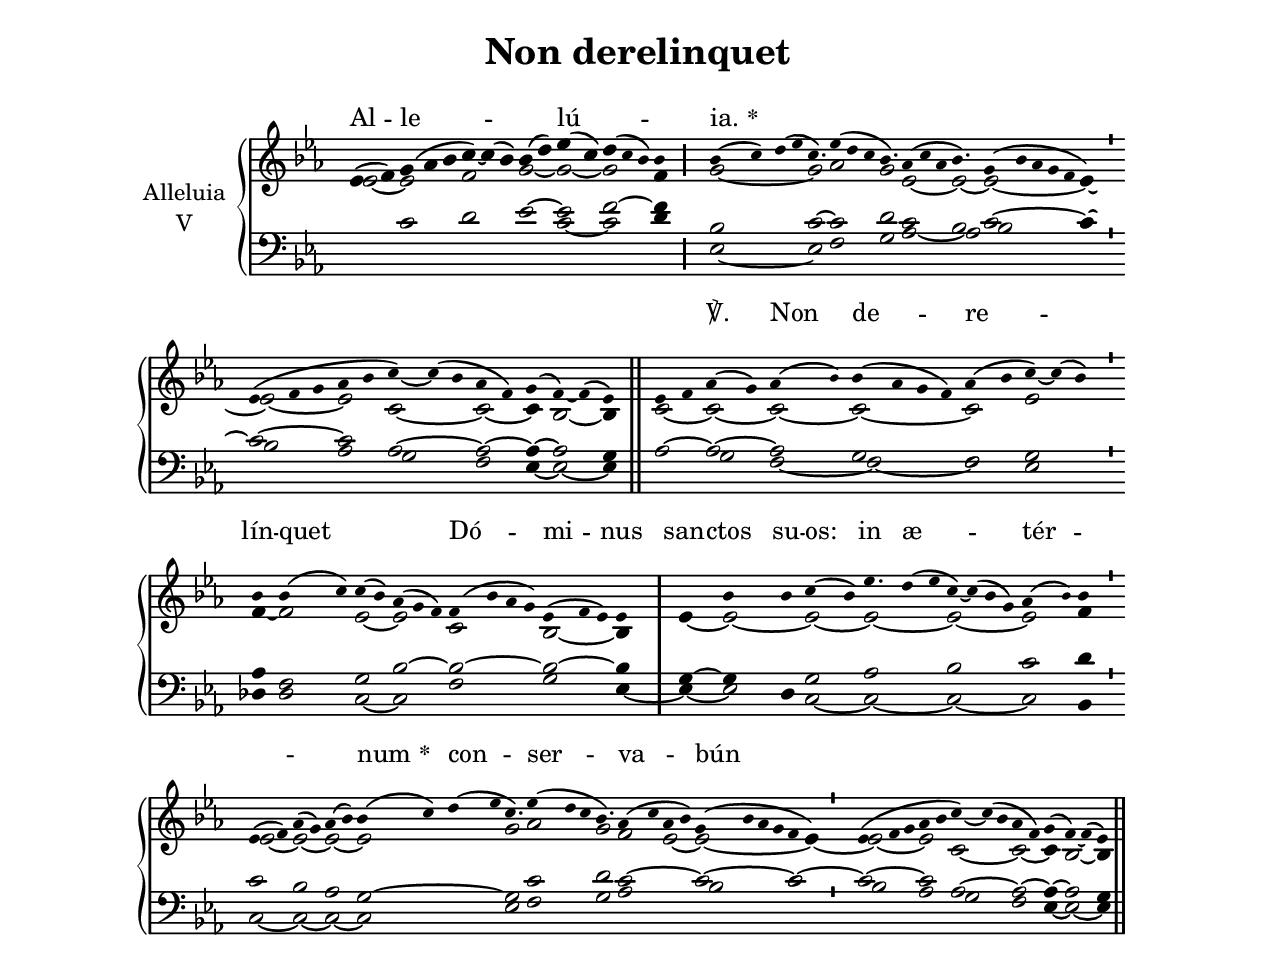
\version "2.18"
\include "gregorian.ly"
\include "noh2.ily"


%Page reference: page iii.92
%(volume.page)

global = {
 \key ees \major
 \cadenzaOn 
}

\header {
  title = \markup \center-column {"Non derelinquet" \vspace #1 }
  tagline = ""
  composer = ""
}

\paper {
 #(include-special-characters)
  oddHeaderMarkup = \markup \fill-line {
    \line {}
    \center-column {
      \on-the-fly #first-page     " "
      \on-the-fly #not-first-page "Non derelinquet"
    }
    \line { \on-the-fly #print-page-number-check-first \fromproperty #'page:page-number-string }
  }
  evenHeaderMarkup = \markup \fill-line {
    \line { \on-the-fly #print-page-number-check-first \fromproperty #'page:page-number-string }
    \center-column { "Non derelinquet" }
    \line {}
  }
}

chantText = \lyricmode {
Al -- le -- _ lú -- _ _ ia. 
\set stanza = " * " 
_ _ _ _ _ _ _ _ ℣. 
Non de -- re -- lín -- quet _ _ Dó -- mi -- nus san -- ctos su -- os: 
in æ -- tér -- _ _ _ _ num 
\set stanza = " * " con -- ser -- va -- bún -- _ _ _ tur. _ _ _ _ }

chantMusic = {
\tieDown   ees'4 ( f'4) g'4 ( aes'4 bes'4 c''4) ~ c''4 ( bes'4) bes'4 ( d''4) ees''4 ( c''4) d''4 ( \tiny c'' bes' 4) bes'4 \divisioMaior
 bes'4 ( c''4) d''4 ( ees''4 c''4.) ees''4 ( d''4 c''4 bes'4.) aes'4 ( c''4 aes'4 bes'4.) g'4 ( bes'4 aes'4 g'4 f'4 ees'4) \divisioMinima
 ees'4 ( f'4 g'4 aes'4 bes'4 c''4) ~ c''4 ( bes'4 aes'4 f'4) g'4 ( f'4) ~ f'4 ( ees'4) \finalis
 ees'4 f'4 aes'4 ( g'4) aes'4 ( \once \tweak #'font-size #-4 bes' ) bes'4 ( aes'4 g'4 f'4) aes'4 ( bes'4 c''4) ~ c''4 ( bes'4) \divisioMinima
 bes'4 bes'4 ( c''4) c''4 ( bes'4) aes'4 ( \tiny g' f' 4) f'4 ( bes'4 aes'4 g'4) ees'4 ( f'4 ees'4) ees'4 \divisioMaxima
 ees'4 bes'4 bes'4 c''4 ( bes'4) ees''4. d''4 ( ees''4 c''4) ~ c''4 ( bes'4 g'4) aes'4 ( \once \tweak #'font-size #-4 bes' ) bes'4 \divisioMinima
 ees'4 ( f'4) aes'4 ( g'4) aes'4 ( bes'4) bes'4 ( c''4) d''4 ( ees''4 c''4.) ees''4 ( d''4 c''4 bes'4.) aes'4 ( c''4 aes'4 bes'4) g'4 ( bes'4 aes'4 g'4 f'4 ees'4) \divisioMinima
 ees'4 ( f'4 g'4 aes'4 bes'4 c''4) ~ c''4 ( bes'4 aes'4 f'4) g'4 ( f'4) ~ f'4 ( ees'4) \finalis

}

altoMusic = {
ees'2 ~ ees'2*3/2 f'2*3/2 g'2 ~ g'2 ~ g'2*3/2 f'4 \divisioMaior
g'2*4/2 ~ g'2*3/4 aes'2*3/2 g'2*3/4 ees'2*3/2 ~ ees'2*3/4 ~ ees'2*5/2 ~ ees'4 ~ \divisioMinima
ees'2*3/2 ~ ees'2 c'2*3/2 ~ c'2 ~ c'4 bes2 ~ bes4 \finalis
c'2 ~ c'2 ~ c'2 ~ c'2*4/2 ~ c'2 ees'2*3/2 \divisioMinima
f'4 ~ f'2 ees'2 ~ ees'2*3/2 c'2*4/2 bes2*3/2 ~ bes4 \divisioMaxima
ees'4 ~ ees'2 ~ ees'2 ~ ees'2*7/4 ~ ees'2*4/2 ~ ees'2 f'4 \divisioMinima
ees'2 ~ ees'2 ~ ees'2 ~ ees'2*4/2 g'2*3/4 aes'2*3/2 g'2*3/4 f'2 ees'2 ~ ees'2*5/2 ~ ees'4 ~ \divisioMinima
ees'2*3/2 ~ ees'2 c'2*3/2 ~ c'2 ~ c'4 bes2 ~ bes4 \finalis
}

tenorMusic = {
r2 c'2*3/2 d'2*3/2 ees'2 ~ ees'2 f'2*3/2 ~ f'4 \divisioMaior
bes2*4/2 c'2*3/4 ~ c'2*3/2 d'2*3/4 c'2*3/2 bes2*3/4 c'2*5/2 ~ c'4 ~ \divisioMinima
c'2*3/2 ~ c'2 aes2*3/2 ~ aes2 ~ aes4 ~ aes2 g4 \finalis
aes2 ~ aes2 ~ aes2 g2*4/2 f2 g2*3/2 \divisioMinima
aes4 f2 g2 bes2*3/2 ~ bes2*4/2 ~ bes2*3/2 ~ bes4 \divisioMaxima
g4 ~ g4 d4 g2 aes2*7/4 bes2*4/2 c'2 d'4 \divisioMinima
c'2 bes2 aes2 g2*4/2 ~ g2*3/4 c'2*3/2 d'2*3/4 c'2*4/2 ~ c'2*4/2 ~ c'2 ~ \divisioMinima
c'2*3/2 ~ c'2 aes2*3/2 ~ aes2 ~ aes4 ~ aes2 g4 \finalis
}

bassMusic = {
r2*10/2 c'2 ~ c'2*3/2 d'4 \divisioMaior
ees2*4/2 ~ ees2*3/4 f2*3/2 g2*3/4 aes2*3/2 ~ aes2*3/4 bes2*5/2 c'4 \divisioMinima
bes2*3/2 aes2 g2*3/2 f2 ees4 ~ ees2 ~ ees4 \finalis
r2 g2 f2 ~ f2*4/2 ~ f2 ees2*3/2 \divisioMinima
des4 d2 c2 ~ c2*3/2 f2*4/2 g2*3/2 ees4 ~ \divisioMaxima
ees4 ~ ees2 c2 ~ c2*7/4 ~ c2*4/2 ~ c2 bes,4 \divisioMinima
c2 ~ c2 ~ c2 ~ c2*4/2 ees2*3/4 f2*3/2 g2*3/4 aes2*4/2 bes2*4/2 c'2 \divisioMinima
bes2*3/2 aes2 g2*3/2 f2 ees4 ~ ees2 ~ ees4 \finalis
}

voiceLines = {
\voiceLineStyle


}

\score{
  <<
    \new GrandStaff <<
      \set GrandStaff.autoBeaming = ##f
      \set GrandStaff.instrumentName = \markup \center-column {
        "Alleluia"
        "V"
      }
      \new Staff = up <<
        \new Voice = "chant" {
          \voiceOne \global \chantMusic
        }
        \new Voice {
          \voiceTwo \global \altoMusic
        }
      >>

      \new Staff = down <<
        \clef bass
        \new Voice {
          \voiceOne \global \tenorMusic
        }
        \new Voice {
          \voiceTwo \global \bassMusic
        }
	\new Voice {
        \voiceThree \global \voiceLines
        }
      >>
    >>
    \new Lyrics \lyricsto chant {
      \chantText
    }
  >>
  \layout{
  }
  \midi{
    \tempo 4 = 125
  }
}
